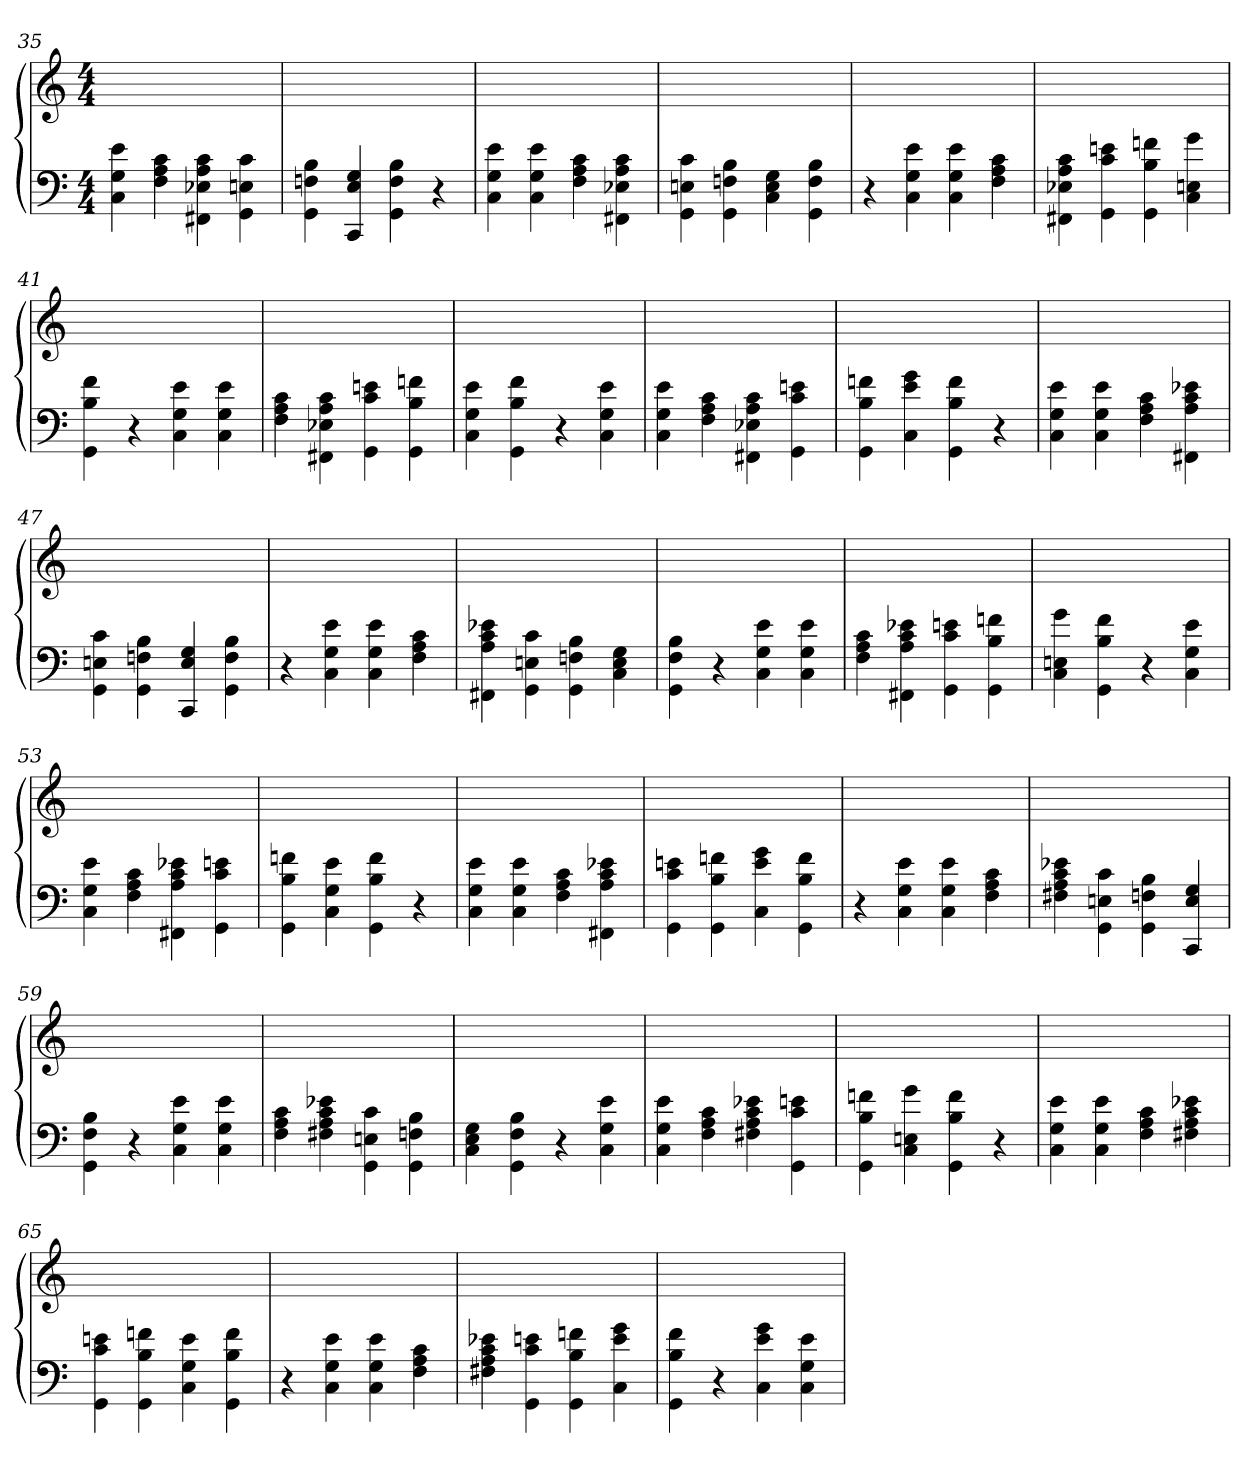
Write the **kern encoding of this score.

**kern	**kern
*part2	*part1
*staff2	*staff1
*clefF4	*clefG2
*k[]	*k[]
*C:	*C:
*M4/4	*M4/4
=35	=35
4C 4G 4e	1ryy
4F 4A 4c	.
4FF#X 4E-X 4A 4c	.
4GG 4En 4c	.
=36	=36
4GG 4Fn 4B	1ryy
4CC 4E 4G	.
4GG 4F 4B	.
4r	.
=37	=37
4C 4G 4e	1ryy
4C 4G 4e	.
4F 4A 4c	.
4FF#X 4E-X 4A 4c	.
=38	=38
4GG 4En 4c	1ryy
4GG 4Fn 4B	.
4C 4E 4G	.
4GG 4F 4B	.
=39	=39
4r	1ryy
4C 4G 4e	.
4C 4G 4e	.
4F 4A 4c	.
=40	=40
4FF#X 4E-X 4A 4c	1ryy
4GG 4c 4en	.
4GG 4B 4fn	.
4C 4En 4g	.
=41	=41
4GG 4B 4f	1ryy
4r	.
4C 4G 4e	.
4C 4G 4e	.
=42	=42
4F 4A 4c	1ryy
4FF#X 4E-X 4A 4c	.
4GG 4c 4en	.
4GG 4B 4fn	.
=43	=43
4C 4G 4e	1ryy
4GG 4B 4f	.
4r	.
4C 4G 4e	.
=44	=44
4C 4G 4e	1ryy
4F 4A 4c	.
4FF#X 4E-X 4A 4c	.
4GG 4c 4en	.
=45	=45
4GG 4B 4fn	1ryy
4C 4e 4g	.
4GG 4B 4f	.
4r	.
=46	=46
4C 4G 4e	1ryy
4C 4G 4e	.
4F 4A 4c	.
4FF#X 4A 4c 4e-X	.
=47	=47
4GG 4En 4c	1ryy
4GG 4Fn 4B	.
4CC 4E 4G	.
4GG 4F 4B	.
=48	=48
4r	1ryy
4C 4G 4e	.
4C 4G 4e	.
4F 4A 4c	.
=49	=49
4FF#X 4A 4c 4e-X	1ryy
4GG 4En 4c	.
4GG 4Fn 4B	.
4C 4E 4G	.
=50	=50
4GG 4F 4B	1ryy
4r	.
4C 4G 4e	.
4C 4G 4e	.
=51	=51
4F 4A 4c	1ryy
4FF#X 4A 4c 4e-X	.
4GG 4c 4en	.
4GG 4B 4fn	.
=52	=52
4C 4En 4g	1ryy
4GG 4B 4f	.
4r	.
4C 4G 4e	.
=53	=53
4C 4G 4e	1ryy
4F 4A 4c	.
4FF#X 4A 4c 4e-X	.
4GG 4c 4en	.
=54	=54
4GG 4B 4fn	1ryy
4C 4G 4e	.
4GG 4B 4f	.
4r	.
=55	=55
4C 4G 4e	1ryy
4C 4G 4e	.
4F 4A 4c	.
4FF#X 4A 4c 4e-X	.
=56	=56
4GG 4c 4en	1ryy
4GG 4B 4fn	.
4C 4e 4g	.
4GG 4B 4f	.
=57	=57
4r	1ryy
4C 4G 4e	.
4C 4G 4e	.
4F 4A 4c	.
=58	=58
4F#X 4A 4c 4e-X	1ryy
4GG 4En 4c	.
4GG 4Fn 4B	.
4CC 4E 4G	.
=59	=59
4GG 4F 4B	1ryy
4r	.
4C 4G 4e	.
4C 4G 4e	.
=60	=60
4F 4A 4c	1ryy
4F#X 4A 4c 4e-X	.
4GG 4En 4c	.
4GG 4Fn 4B	.
=61	=61
4C 4E 4G	1ryy
4GG 4F 4B	.
4r	.
4C 4G 4e	.
=62	=62
4C 4G 4e	1ryy
4F 4A 4c	.
4F#X 4A 4c 4e-X	.
4GG 4c 4en	.
=63	=63
4GG 4B 4fn	1ryy
4C 4En 4g	.
4GG 4B 4f	.
4r	.
=64	=64
4C 4G 4e	1ryy
4C 4G 4e	.
4F 4A 4c	.
4F#X 4A 4c 4e-X	.
=65	=65
4GG 4c 4en	1ryy
4GG 4B 4fn	.
4C 4G 4e	.
4GG 4B 4f	.
=66	=66
4r	1ryy
4C 4G 4e	.
4C 4G 4e	.
4F 4A 4c	.
=67	=67
4F#X 4A 4c 4e-X	1ryy
4GG 4c 4en	.
4GG 4B 4fn	.
4C 4e 4g	.
=68	=68
4GG 4B 4f	1ryy
4r	.
4C 4e 4g	.
4C 4G 4e	.
=	=
*-	*-
